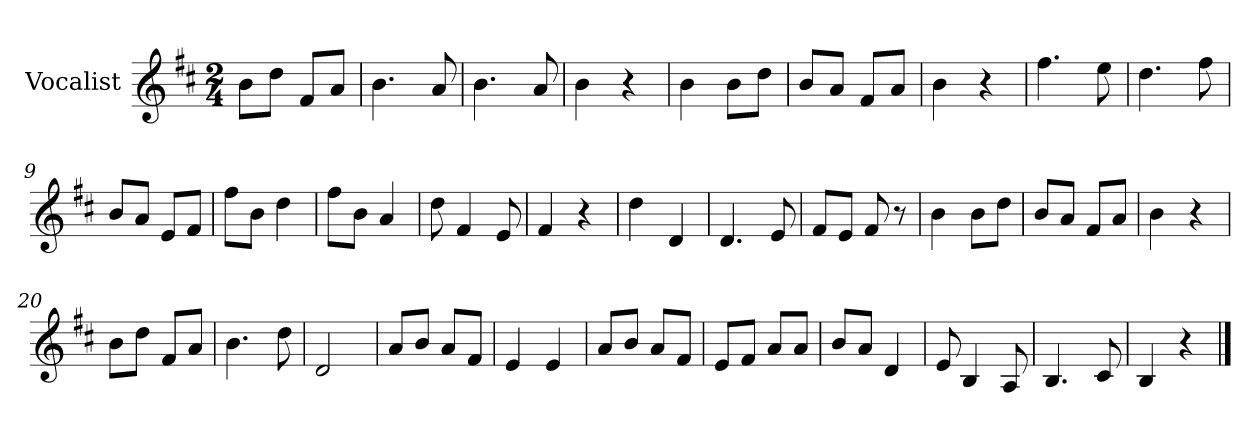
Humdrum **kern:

**kern
*part1
*staff1
*I"Vocalist
*k[f#c#]
*D:
*M2/4
=
8bL
8ddJ
8f#L
8aJ
=1
4.b
8a
=2
4.b
8a
=3
4b
4r
=4
4b
8bL
8ddJ
=5
8bL
8aJ
8f#L
8aJ
=6
4b
4r
=7
4.ff#
8ee
=8
4.dd
8ff#
=9
8bL
8aJ
8eL
8f#J
=10
8ff#L
8bJ
4dd
=11
8ff#L
8bJ
4a
=12
8dd
4f#
8e
=13
4f#
4r
=14
4dd
4d
=15
4.d
8e
=16
8f#L
8eJ
8f#
8r
=17
4b
8bL
8ddJ
=18
8bL
8aJ
8f#L
8aJ
=19
4b
4r
=20
8bL
8ddJ
8f#L
8aJ
=21
4.b
8dd
=22
2d
=23
8aL
8bJ
8aL
8f#J
=24
4e
4e
=25
8aL
8bJ
8aL
8f#J
=26
8eL
8f#J
8aL
8aJ
=27
8bL
8aJ
4d
=28
8e
4B
8A
=29
4.B
8c#
=30
4B
4r
==
*-
